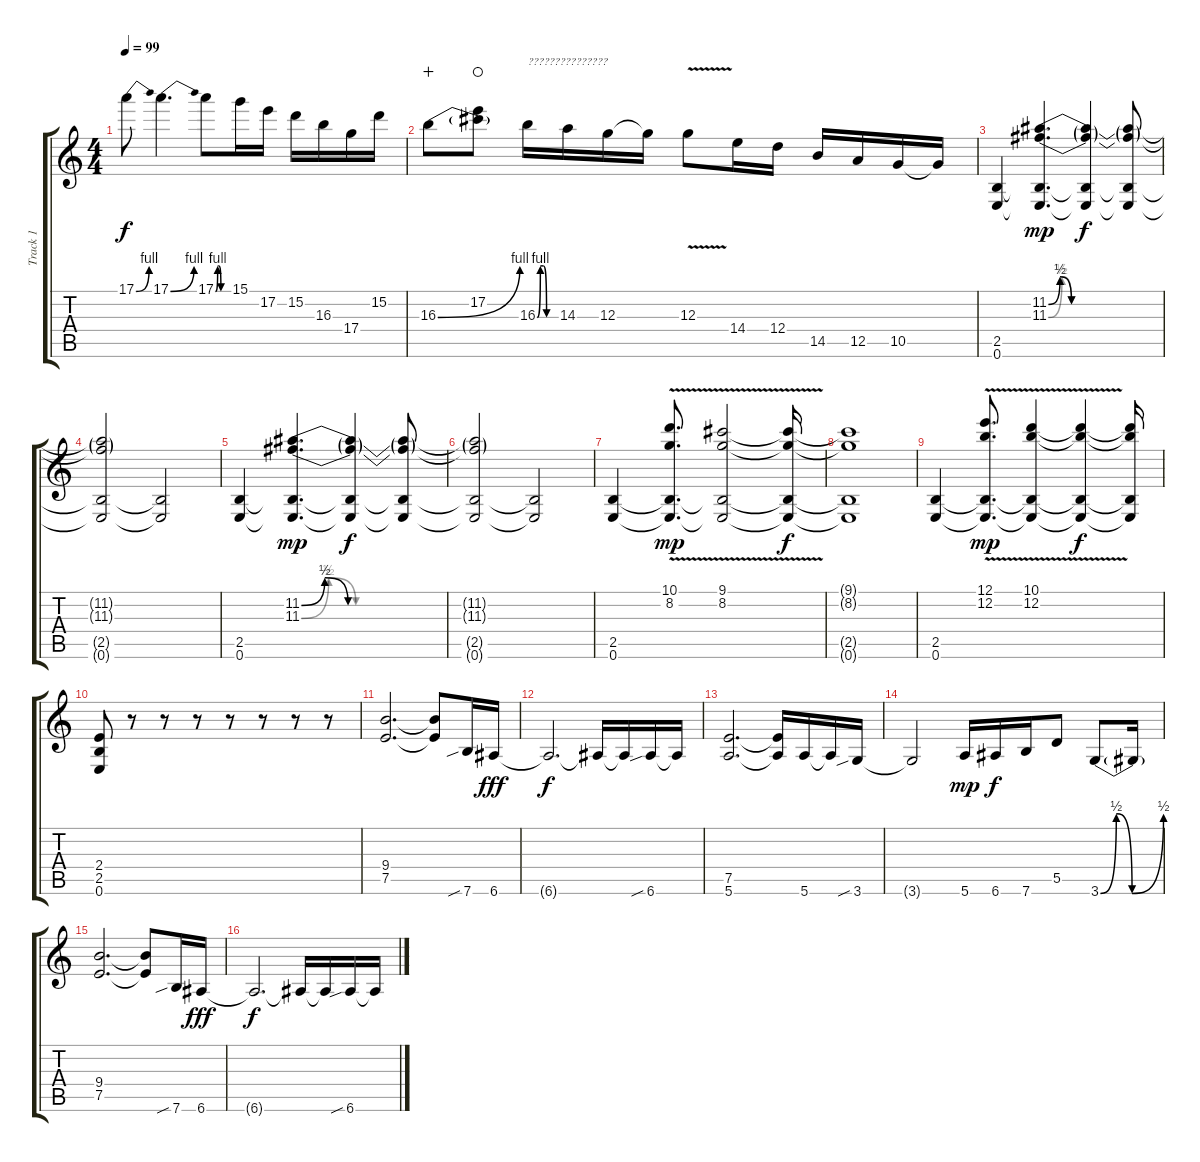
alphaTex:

\track ("Track 1" "Track 1") {instrument overdrivenguitar}
\staff {score tabs}
\tuning (E4 B3 G3 D3 A2 E2) {hide}
\ts (4 4)
\tempo 99
\clef g2
\ks c
17.1{be (bend 0 0 60 4)}.8{dy f} 17.1{be (bend 0 0 60 4)}.4{d} 17.1{be (custom 0 0 10 4 15 4 25 0 45 0 60 0)}.8 15.1.16 17.2.16 15.2.16 16.3.16 17.4.16 15.2.16 |
16.3{be (bend 0 0 60 4)}.8{wahc} (17.2 16.3{t}).8{waho} 16.3{be (custom 0 0 10 4 20 4 30 0 60 0)}.16{txt "???????????????"} 14.3.16 12.3.16 12.3{t}.16 12.3{v}.8 14.4.16 12.4.16 14.5.16 12.5.16 10.5.16 10.5{t}.16 |
(2.5 0.6).4{instrument overdrivenguitar} (11.2{be (custom 0 0 6 2 12 0 15 0 45 0 60 0)} 11.3{be (custom 0 0 7 2 12 0 16 0 20 0 45 0 60 0)} 2.5{t} 0.6{t}).4{d dy mp} (11.2{t} 11.3{t} 2.5{t} 0.6{t}).4{dy f} (11.2{t} 11.3{t} 2.5{t} 0.6{t}).8 |
(11.2{t} 11.3{t} 2.5{t} 0.6{t}).2 (2.5{t} 0.6{t}).2 |
(2.5 0.6).4 (11.2{be (custom 0 0 6 2 12 0 15 0 45 0 60 0)} 11.3{be (custom 0 0 7 2 14 0 20 0 45 0 60 0)} 2.5{t} 0.6{t}).4{d dy mp} (11.2{t} 11.3{t} 2.5{t} 0.6{t}).4{dy f} (11.2{t} 11.3{t} 2.5{t} 0.6{t}).8 |
(11.2{t} 11.3{t} 2.5{t} 0.6{t}).2 (2.5{t} 0.6{t}).2 |
(2.5 0.6).4 (10.1 8.2{v} 2.5{t} 0.6{t}).8{d dy mp} (9.1{v} 8.2{v} 2.5{t} 0.6{t}).2 (9.1{t} 8.2{t} 2.5{t} 0.6{t}).16{dy f} |
(9.1{t} 8.2{t} 2.5{t} 0.6{t}).1 |
(2.5 0.6).4 (12.1 12.2{v} 2.5{t} 0.6{t}).8{d dy mp} (10.1{v} 12.2{v} 2.5{t} 0.6{t}).4 (10.1{t} 12.2{t} 2.5{t} 0.6{t}).4{dy f} (10.1{t} 12.2{t} 2.5{t} 0.6{t}).16 |
(2.4 2.5 0.6).8 r.8 r.8 r.8 r.8 r.8 r.8 r.8 |
(9.4 7.5).2{d} (9.4{t} 7.5{t}).8 7.6{sib}.16 6.6.16{dy fff} |
6.6{t}.2{d dy f} 6.6{t}.16 6.6{t}.16 6.6{sib}.16 6.6{t}.16 |
(7.5 5.6).2{d} (7.5{t} 5.6{t}).16 5.6.16 5.6{t}.16 3.6{sib}.16 |
3.6{t}.2 5.6.16{dy mp} 6.6.16{dy f} 7.6.16 5.5.8 3.6{be (custom 0 0 15 2 30 0 60 2)}.8 3.6{t}.16 |
(9.4 7.5).2{d} (9.4{t} 7.5{t}).8 7.6{sib}.16 6.6.16{dy fff} |
6.6{t}.2{d dy f} 6.6{t}.16 6.6{t}.16 6.6{sib}.16 6.6{t}.16
